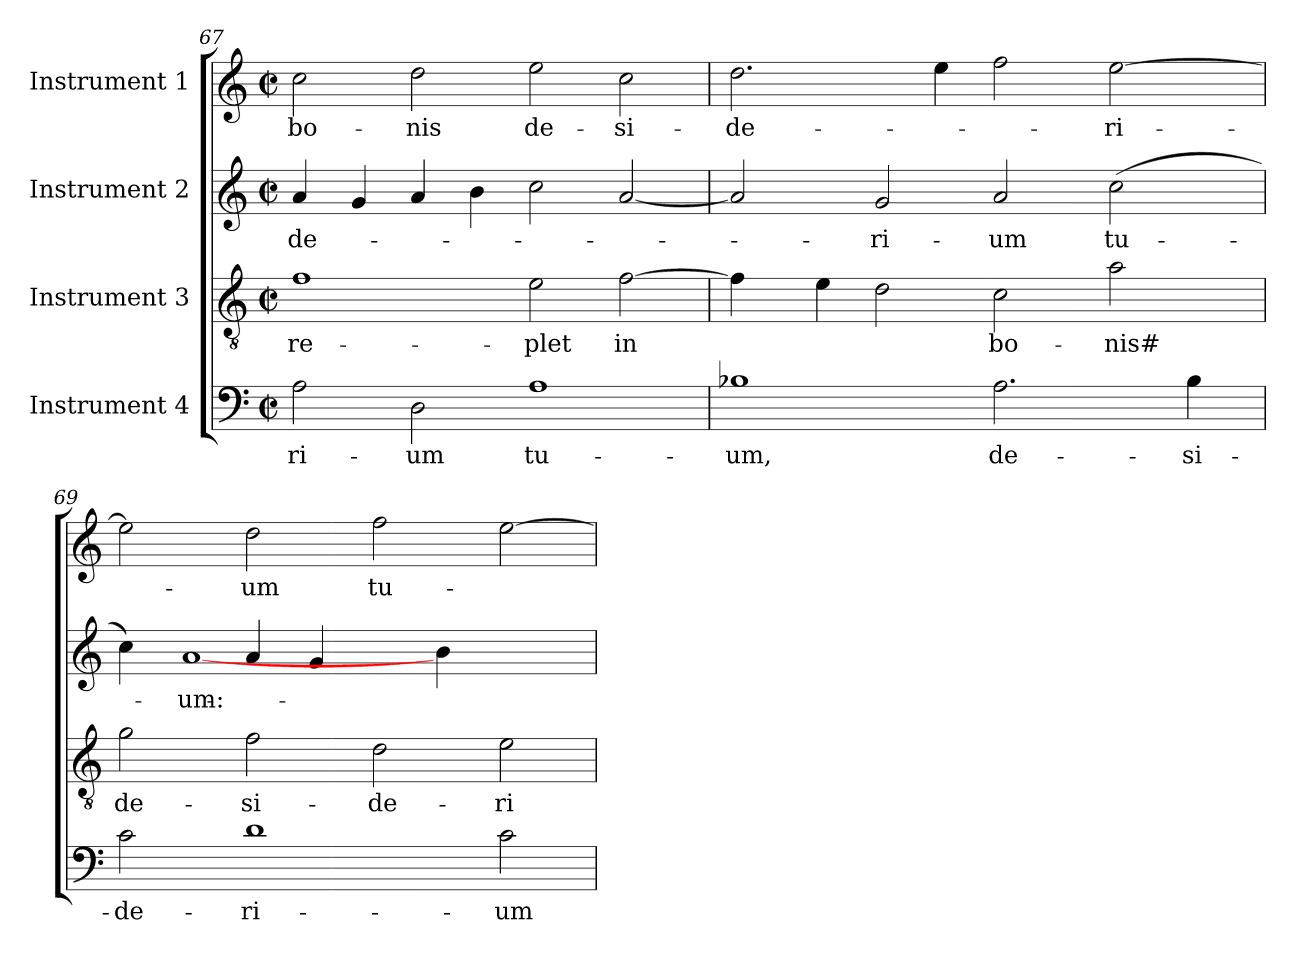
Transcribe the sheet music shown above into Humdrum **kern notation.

**kern	**text	**kern	**text	**kern	**text	**kern	**text
*part4	*part4	*part3	*part3	*part2	*part2	*part1	*part1
*staff4	*staff4	*staff3	*staff3	*staff2	*staff2	*staff1	*staff1
*I"Instrument 4	*	*I"Instrument 3	*	*I"Instrument 2	*	*I"Instrument 1	*
*clefF4	*	*clefGv2	*	*clefG2	*	*clefG2	*
*M2/2	*	*M2/2	*	*M2/2	*	*M2/2	*
*met(c|)	*	*met(c|)	*	*met(c|)	*	*met(c|)	*
=67	=67	=67	=67	=67	=67	=67	=67
!	!LO:LY:b:cj	!	!LO:LY:b:cj	!	!LO:LY:b:cj	!	!LO:LY:b:cj
2A\	-ri-	1f	re-	4a/	-de-	2cc\	bo-
.	.	.	.	4g/	.	.	.
!	!LO:LY:b:cj	!	!	!	!	!	!LO:LY:b:cj
2D\	-um	.	.	4a/	.	2dd\	-nis
.	.	.	.	4b\	.	.	.
!	!LO:LY:b:cj	!	!LO:LY:b:cj	!	!	!	!LO:LY:b:cj
1A	tu-	2e\	-plet	2cc\	.	2ee\	de-
!	!	!	!LO:LY:b:cj	!	!	!	!LO:LY:b:cj
.	.	[<2f\	in	[>2a/	.	2cc\	-si-
!!LO:LB:g=z
=68	=68	=68	=68	=68	=68	=68	=68
!	!LO:LY:b:cj	!	!	!	!	!	!LO:LY:b:cj
*	*	*	*	*^	*	*	*
1B-	-um,	4f\]	.	2a/]	8ryy	.	2.dd\	-de-
.	.	.	.	.	64ryy	.	.	.
.	.	.	.	.	1ryy	.	.	.
.	.	4e\	.	.	.	.	.	.
!	!	!	!	!	!	!LO:LY:b:cj	!	!
.	.	2d\	.	2g/	.	-ri-	.	.
.	.	.	.	.	.	.	4ee\	.
!	!LO:LY:b:cj	!	!LO:LY:b	!	!	!LO:LY:b:cj	!	!
2.A\	de-	2c\	bo-	2a/	.	-um	2ff\	.
.	.	.	.	.	2ryy	.	.	.
!	!	!	!LO:LY:b:rj	!	!	!LO:LY:b:cj	!	!LO:LY:b:cj
.	.	2a\	-nis#	(>2cc\	.	tu-	[>2ee\	-ri-
.	.	.	.	.	4ryy	.	.	.
!	!LO:LY:b:cj	!	!	!	!	!	!	!
4B-\	-si-	.	.	.	.	.	.	.
.	.	.	.	.	16..ryy	.	.	.
=69	=69	=69	=69	=69	=69	=69	=69	=69
!	!LO:LY:b:cj	!	!LO:LY:b:cj	!	!	!	!	!
2c\	-de-	2g\	de-	2ryy	4cc\)	.	2ee\]	.
!	!	!	!	!	!	!LO:LY:b:cj	!	!
.	.	.	.	.	[<1a	-um:	.	.
!	!LO:LY:b:cj	!	!LO:LY:b:cj	!	!	!	!	!LO:LY:b:cj
1d	-ri-	2f\	-si-	4a/	.	.	2dd\	-um
.	.	.	.	4g/	.	.	.	.
!	!	!	!LO:LY:b:cj	!	!	!	!	!LO:LY:b:cj
.	.	2d\	-de-	2ryy	.	.	2ff\	tu-
.	.	.	.	.	4b\	.	.	.
!	!LO:LY:b:cj	!	!LO:LY:b:cj	!	!	!	!	!
2c\	-um	2e\	-ri-	2ryy	2ryy	.	[>2ee\	.
*	*	*	*	*v	*v	*	*	*
=	=	=	=	=	=	=	=
*-	*-	*-	*-	*-	*-	*-	*-
